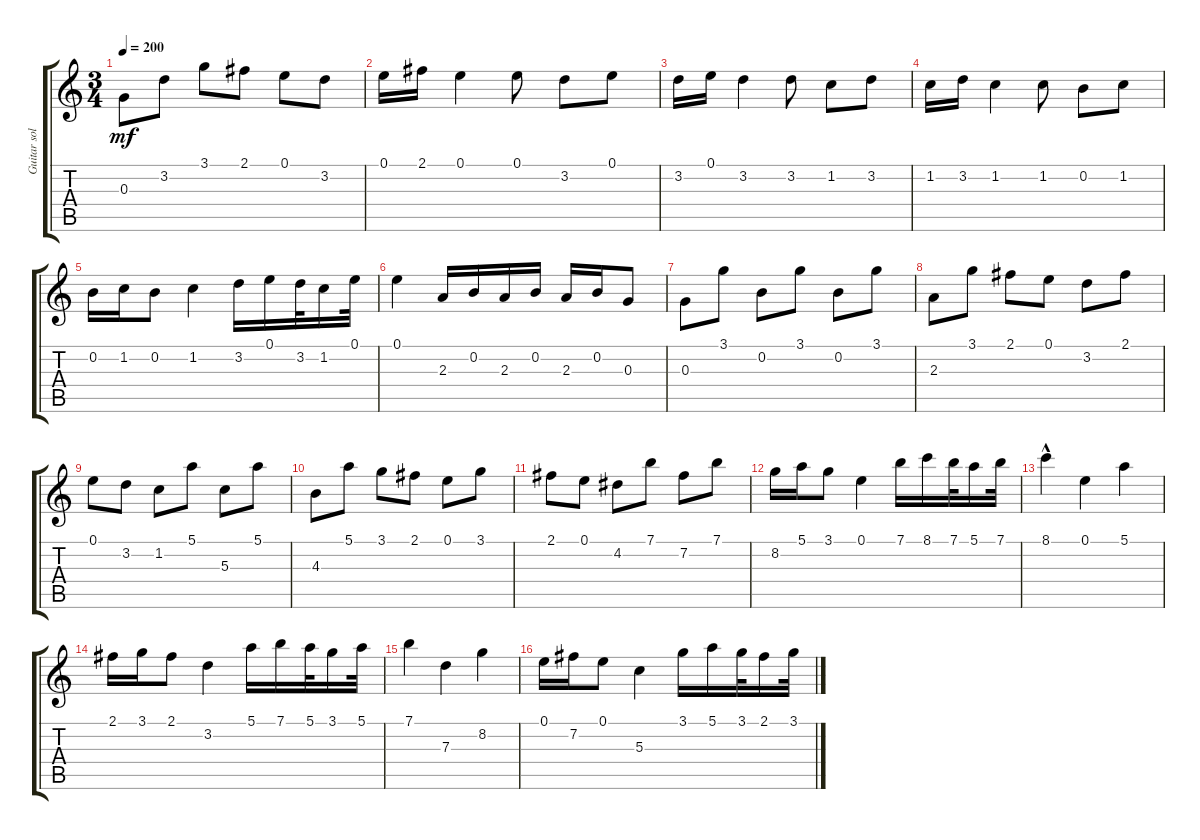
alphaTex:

\track ("Guitar solo" "Guitar sol") {instrument acousticguitarnylon}
\staff {score tabs}
\tuning (E4 B3 G3 D3 A2 E2) {hide}
\ts (3 4)
\tempo 200
\clef g2
\ks c
0.3.8{dy mf} 3.2.8 3.1.8 2.1.8 0.1.8 3.2.8 |
0.1.16 2.1.16 0.1.4 0.1.8 3.2.8 0.1.8 |
3.2.16 0.1.16 3.2.4 3.2.8 1.2.8 3.2.8 |
1.2.16 3.2.16 1.2.4 1.2.8 0.2.8 1.2.8 |
0.2.16 1.2.16 0.2.8 1.2.4 3.2.16 0.1.16 3.2.32 1.2.16 0.1.32 |
0.1.4 2.3.16 0.2.16 2.3.16 0.2.16 2.3.16 0.2.16 0.3.8 |
0.3.8 3.1.8 0.2.8 3.1.8 0.2.8 3.1.8 |
2.3.8 3.1.8 2.1.8 0.1.8 3.2.8 2.1.8 |
0.1.8 3.2.8 1.2.8 5.1.8 5.3.8 5.1.8 |
4.3.8 5.1.8 3.1.8 2.1.8 0.1.8 3.1.8 |
2.1.8 0.1.8 4.2.8 7.1.8 7.2.8 7.1.8 |
8.2.16 5.1.16 3.1.8 0.1.4 7.1.16 8.1.16 7.1.32 5.1.16 7.1.32 |
8.1{hac}.4 0.1.4 5.1.4 |
2.1.16 3.1.16 2.1.8 3.2.4 5.1.16 7.1.16 5.1.32 3.1.16 5.1.32 |
7.1.4 7.3.4 8.2.4 |
0.1.16 7.2.16 0.1.8 5.3.4 3.1.16 5.1.16 3.1.32 2.1.16 3.1.32
